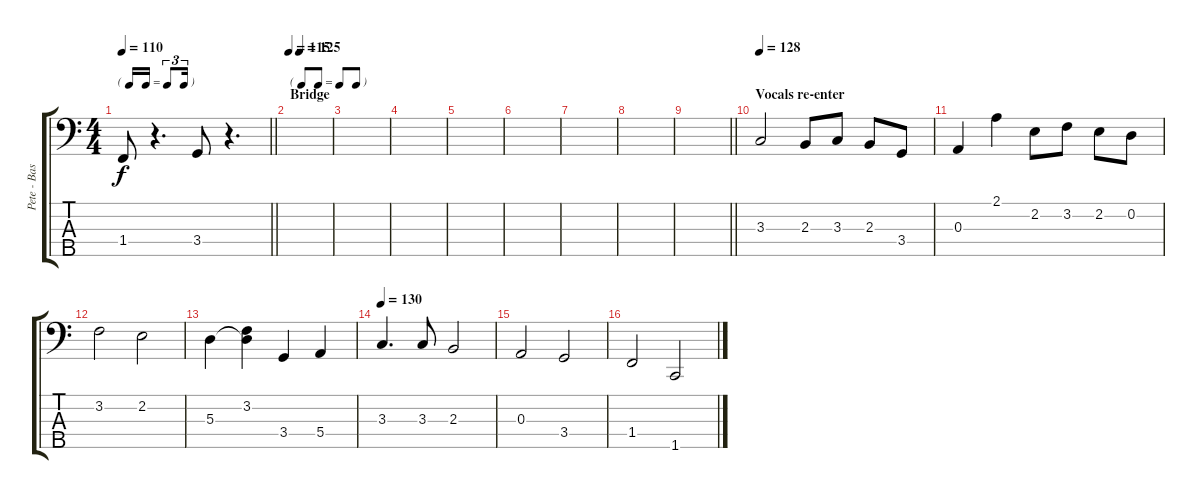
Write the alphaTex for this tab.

\track ("Pete - Bass" "Pete - Bas") {instrument acousticbass}
\staff {score tabs}
\tuning (G2 D2 A1 E1 B0) {hide}
\ts (4 4)
\tf triplet16th
\tempo 110
\clef f4
\barLineRight lightlight
\ks c
1.4.8{dy f} r.4{d} 3.4.8 r.4{d} |
\tf none
\section ("" "Bridge")
\tempo 115
\tempo (125 0.25)
|
|
|
|
|
|
|
\barLineRight lightlight
|
\section ("" "Vocals re-enter")
\tempo 128
3.3.2{instrument electricbassfinger} 2.3.8 3.3.8 2.3.8 3.4.8 |
0.3.4 2.1.4 2.2.8 3.2.8 2.2.8 0.2.8 |
3.2.2 2.2.2 |
5.3.4 (3.2 5.3{t}).4 3.4.4 5.4.4 |
\tempo 130
3.3.4{d} 3.3.8 2.3.2 |
0.3.2 3.4.2 |
1.4.2 1.5.2
